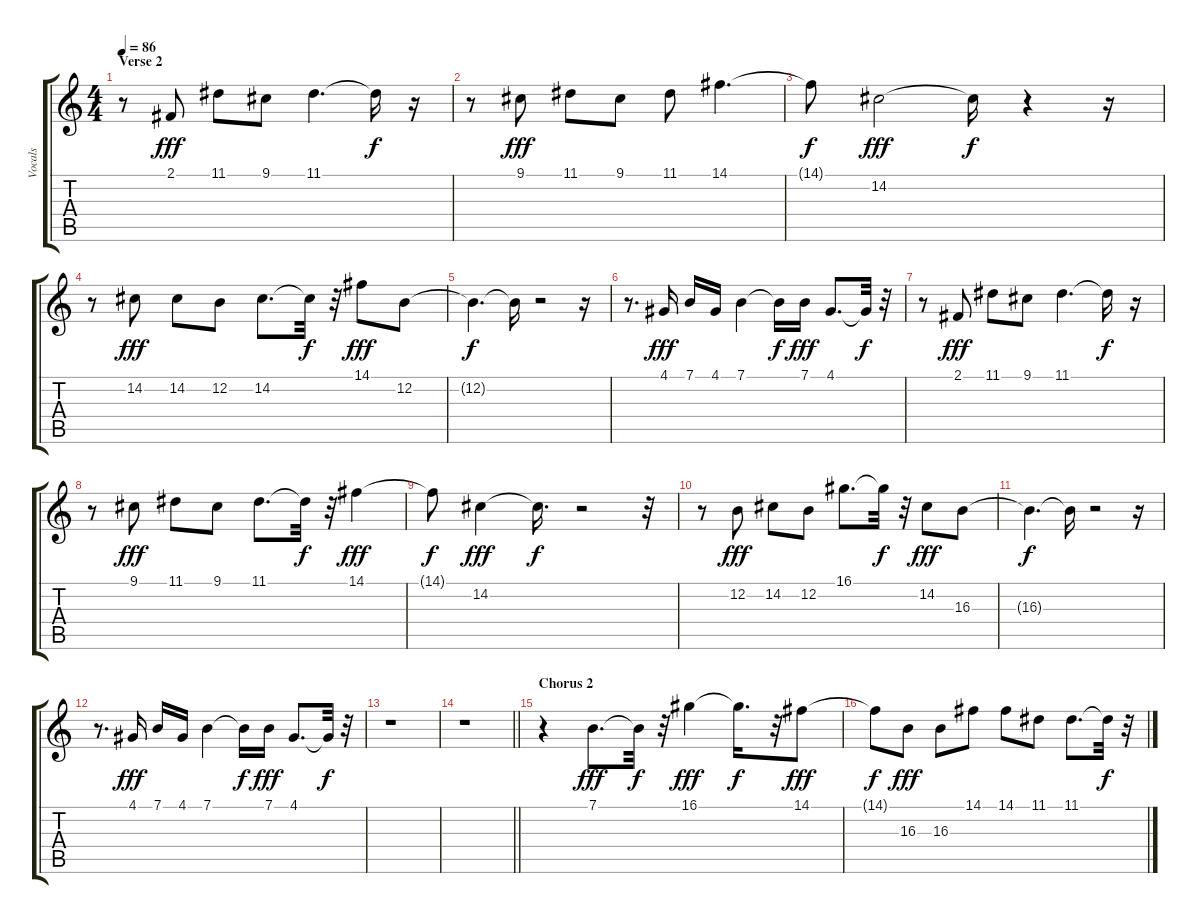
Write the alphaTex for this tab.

\track ("Vocals" "Vocals") {instrument acousticgrandpiano}
\staff {score tabs}
\tuning (E4 B3 G3 D3 A2 E2) {hide}
\ts (4 4)
\section ("" "Verse 2")
\tempo 86
\clef g2
\ks c
r.8{dy f} 2.1.8{dy fff} 11.1.8 9.1.8 11.1.4{d} 11.1{t}.16{dy f} r.16 |
r.8 9.1.8{dy fff} 11.1.8 9.1.8 11.1.8 14.1.4{d} |
14.1{t}.8{dy f} 14.2.2{dy fff} 14.2{t}.16{dy f} r.4 r.16 |
r.8 14.2.8{dy fff} 14.2.8 12.2.8 14.2.8{d} 14.2{t}.32{dy f} r.32 14.1.8{dy fff} 12.2.8 |
12.2{t}.4{d dy f} 12.2{t}.16 r.2 r.16 |
r.8{d} 4.1.16{dy fff} 7.1.16 4.1.16 7.1.4 7.1{t}.16{dy f} 7.1.16{dy fff} 4.1.8{d} 4.1{t}.32{dy f} r.32 |
r.8 2.1.8{dy fff} 11.1.8 9.1.8 11.1.4{d} 11.1{t}.16{dy f} r.16 |
r.8 9.1.8{dy fff} 11.1.8 9.1.8 11.1.8{d} 11.1{t}.32{dy f} r.32 14.1.4{dy fff} |
14.1{t}.8{dy f} 14.2.4{dy fff} 14.2{t}.16{d dy f} r.2 r.32 |
r.8 12.2.8{dy fff} 14.2.8 12.2.8 16.1.8{d} 16.1{t}.32{dy f} r.32 14.2.8{dy fff} 16.3.8 |
16.3{t}.4{d dy f} 16.3{t}.16 r.2 r.16 |
r.8{d} 4.1.16{dy fff} 7.1.16 4.1.16 7.1.4 7.1{t}.16{dy f} 7.1.16{dy fff} 4.1.8{d} 4.1{t}.32{dy f} r.32 |
r.1 |
\barLineRight lightlight
r.1 |
\section ("" "Chorus 2")
r.4 7.1.8{d dy fff} 7.1{t}.32{dy f} r.32 16.1.4{dy fff} 16.1{t}.16{d dy f} r.32 14.1.8{dy fff} |
14.1{t}.8{dy f} 16.3.8{dy fff} 16.3.8 14.1.8 14.1.8 11.1.8 11.1.8{d} 11.1{t}.32{dy f} r.32
